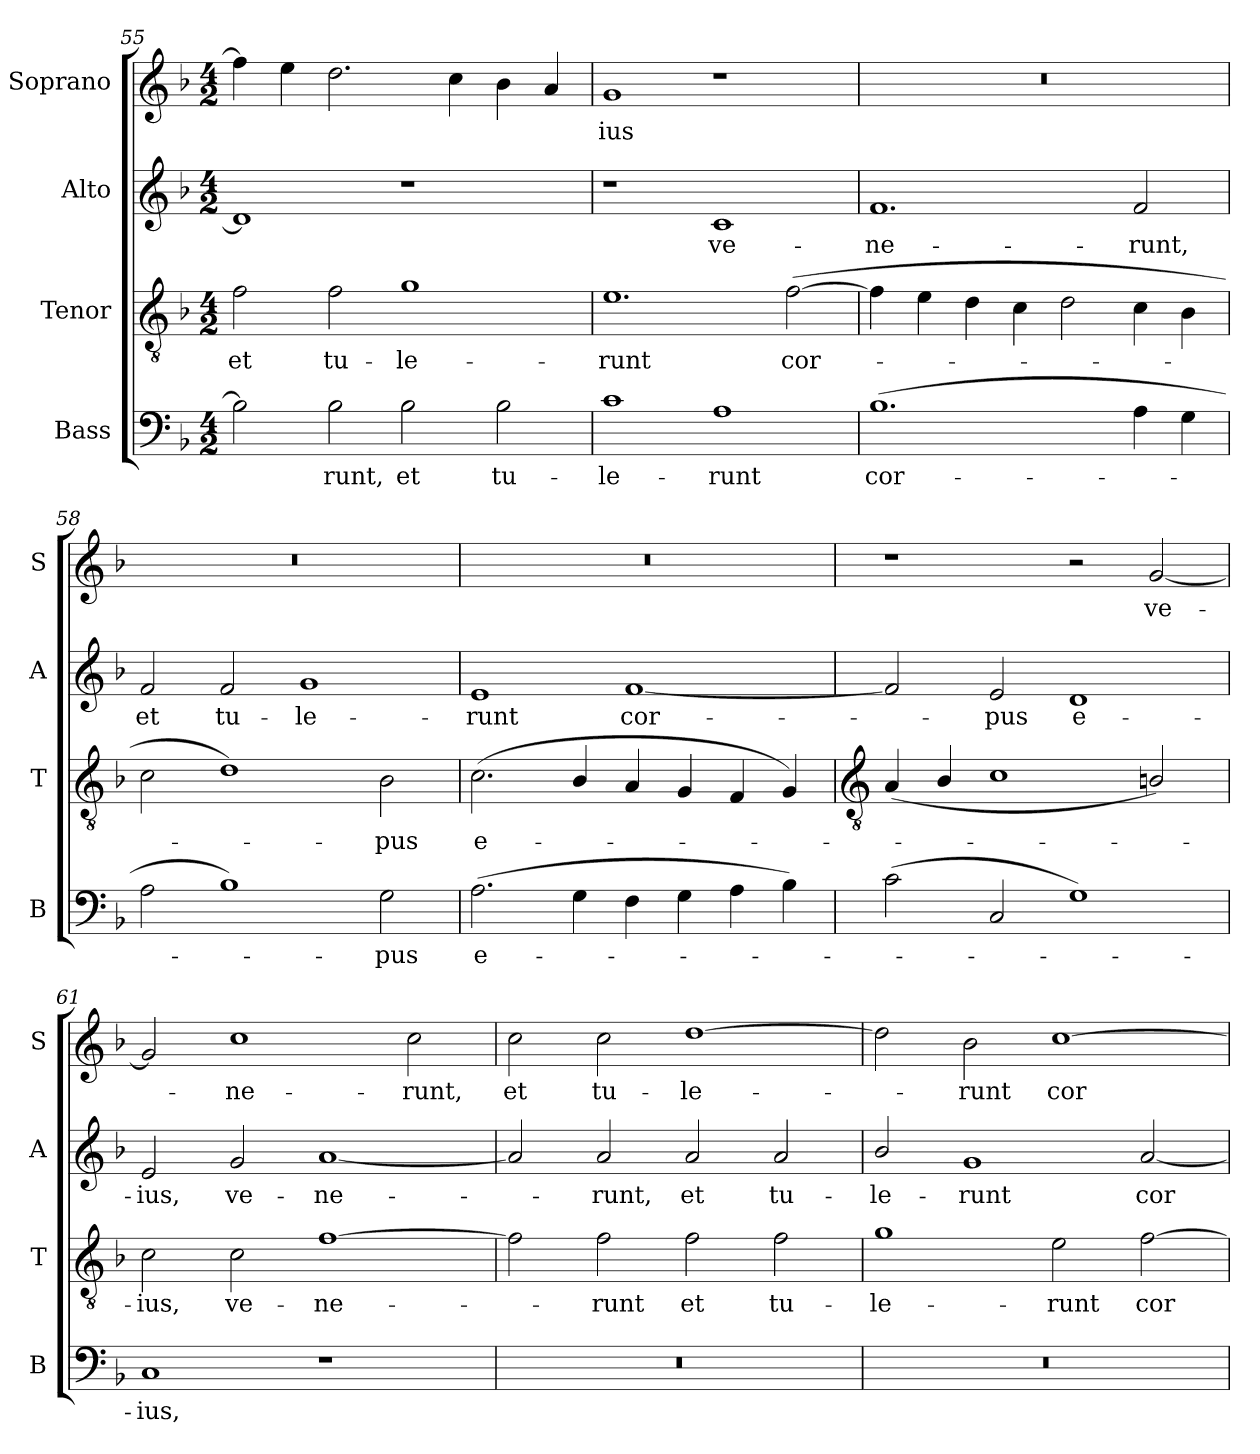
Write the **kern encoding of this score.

**kern	**text	**kern	**text	**kern	**text	**kern	**text
*part4	*part4	*part3	*part3	*part2	*part2	*part1	*part1
*staff4	*staff4	*staff3	*staff3	*staff2	*staff2	*staff1	*staff1
*I"Bass	*	*I"Tenor	*	*I"Alto	*	*I"Soprano	*
*I'B	*	*I'T	*	*I'A	*	*I'S	*
*clefF4	*	*clefGv2	*	*clefG2	*	*clefG2	*
*k[b-]	*	*k[b-]	*	*k[b-]	*	*k[b-]	*
*F:	*	*F:	*	*F:	*	*F:	*
*M4/2	*	*M4/2	*	*M4/2	*	*M4/2	*
=55	=55	=55	=55	=55	=55	=55	=55
!	!	!	!LO:LY:b	!	!	!	!
2B-]	.	2f	et	1d]	.	4ff]	.
.	.	.	.	.	.	4ee	.
!	!LO:LY:b	!	!LO:LY:b	!	!	!	!
2B-	runt,	2f	tu-	.	.	2.dd	.
!	!LO:LY:b	!	!LO:LY:b	!	!	!	!
2B-	et	1g	-le-	1r	.	.	.
.	.	.	.	.	.	4cc	.
!	!LO:LY:b	!	!	!	!	!	!
2B-	tu-	.	.	.	.	4b-	.
.	.	.	.	.	.	4a	.
=56	=56	=56	=56	=56	=56	=56	=56
!	!LO:LY:b	!	!LO:LY:b	!	!	!	!LO:LY:b
1c	-le-	1.e	-runt	1r	.	1g	ius
!	!LO:LY:b	!	!	!	!LO:LY:b	!	!
1A	-runt	.	.	1c	ve-	1r	.
!	!	!	!LO:LY:b	!	!	!	!
.	.	(>[2f	cor-	.	.	.	.
=57	=57	=57	=57	=57	=57	=57	=57
!	!LO:LY:b	!	!	!	!LO:LY:b	!	!
(>1.B-	cor-	4f]	.	1.f	-ne-	0r	.
.	.	4e	.	.	.	.	.
.	.	4d	.	.	.	.	.
.	.	4c	.	.	.	.	.
.	.	2d	.	.	.	.	.
!	!	!	!	!	!LO:LY:b	!	!
4A	.	4c	.	2f	-runt,	.	.
4G	.	4B-	.	.	.	.	.
=58	=58	=58	=58	=58	=58	=58	=58
!	!	!	!	!	!LO:LY:b	!	!
2A	.	2c	.	2f	et	0r	.
!	!	!	!	!	!LO:LY:b	!	!
1B-)	.	1d)	.	2f	tu-	.	.
!	!	!	!	!	!LO:LY:b	!	!
.	.	.	.	1g	-le-	.	.
!	!LO:LY:b	!	!LO:LY:b	!	!	!	!
2G	pus	2B-	pus	.	.	.	.
=59	=59	=59	=59	=59	=59	=59	=59
!	!LO:LY:b	!	!LO:LY:b	!	!LO:LY:b	!	!
(>2.A	e-	(<2.c	e-	1e	-runt	0r	.
4G	.	4B-/	.	.	.	.	.
!	!	!	!	!	!LO:LY:b	!	!
4F	.	4A	.	[1f	cor-	.	.
4G	.	4G	.	.	.	.	.
4A	.	4F	.	.	.	.	.
4B-)	.	4G)	.	.	.	.	.
!!LO:LB:g=z
=60	=60	=60	=60	=60	=60	=60	=60
*	*	*clefGv2	*	*	*	*	*
(>2c	.	(<4A	.	2f]	.	1r	.
.	.	4B-/	.	.	.	.	.
!	!	!	!	!	!LO:LY:b	!	!
2C	.	1c/	.	2e	pus	.	.
!	!	!	!	!	!LO:LY:b	!	!
1G)	.	.	.	1d	e-	2r	.
!	!	!	!	!	!	!	!LO:LY:b
.	.	2Bn/)	.	.	.	[2g	ve-
=61	=61	=61	=61	=61	=61	=61	=61
!	!LO:LY:b	!	!LO:LY:b	!	!LO:LY:b	!	!
1C	ius,	2c	ius,	2e	-ius,	2g]	.
!	!	!	!LO:LY:b	!	!LO:LY:b	!	!LO:LY:b
.	.	2c	ve-	2g	ve-	1cc	ne-
!	!	!	!LO:LY:b	!	!LO:LY:b	!	!
1r	.	[1f	-ne-	[1a	-ne-	.	.
!	!	!	!	!	!	!	!LO:LY:b
.	.	.	.	.	.	2cc	-runt,
=62	=62	=62	=62	=62	=62	=62	=62
!	!	!	!	!	!	!	!LO:LY:b
0r	.	2f]	.	2a]	.	2cc	et
!	!	!	!LO:LY:b	!	!LO:LY:b	!	!LO:LY:b
.	.	2f	runt	2a	runt,	2cc	tu-
!	!	!	!LO:LY:b	!	!LO:LY:b	!	!LO:LY:b
.	.	2f	et	2a	et	[1dd	-le-
!	!	!	!LO:LY:b	!	!LO:LY:b	!	!
.	.	2f	tu-	2a	tu-	.	.
=63	=63	=63	=63	=63	=63	=63	=63
!	!	!	!LO:LY:b	!	!LO:LY:b	!	!
0r	.	1g	-le-	2b-/	-le-	2dd]	.
!	!	!	!	!	!LO:LY:b	!	!LO:LY:b
.	.	.	.	1g	-runt	2b-	runt
!	!	!	!LO:LY:b	!	!	!	!LO:LY:b
.	.	2e	-runt	.	.	[1cc	cor-
!	!	!	!LO:LY:b	!	!LO:LY:b	!	!
.	.	[2f	cor-	[2a	cor-	.	.
=	=	=	=	=	=	=	=
*-	*-	*-	*-	*-	*-	*-	*-
